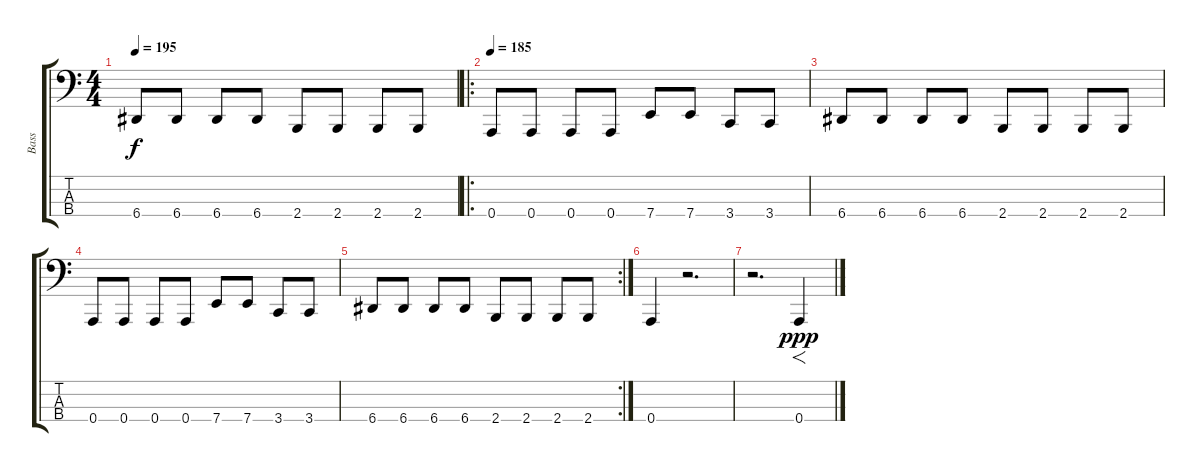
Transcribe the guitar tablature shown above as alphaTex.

\track ("Bass" "Bass") {instrument electricbasspick}
\staff {score tabs}
\tuning (C2 G1 D1 A0) {hide}
\ts (4 4)
\tempo 195
\clef f4
\ks c
6.4.8{dy f} 6.4.8 6.4.8 6.4.8 2.4.8 2.4.8 2.4.8 2.4.8 |
\ro
\tempo 185
0.4.8 0.4.8 0.4.8 0.4.8 7.4.8 7.4.8 3.4.8 3.4.8 |
6.4.8 6.4.8 6.4.8 6.4.8 2.4.8 2.4.8 2.4.8 2.4.8 |
0.4.8 0.4.8 0.4.8 0.4.8 7.4.8 7.4.8 3.4.8 3.4.8 |
\rc 2
6.4.8 6.4.8 6.4.8 6.4.8 2.4.8 2.4.8 2.4.8 2.4.8 |
0.4.4 r.2{d} |
r.2{d} 0.4.4{f dy ppp}
